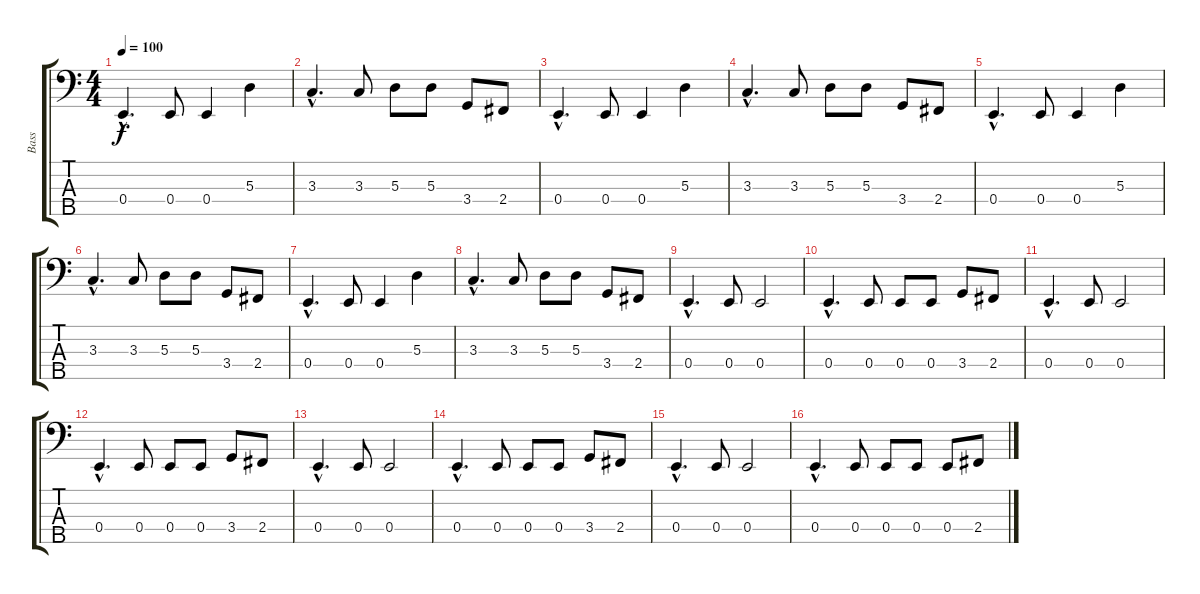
\track ("Bass" "Bass") {instrument slapbass2}
\staff {score tabs}
\tuning (G2 D2 A1 E1 B0) {hide}
\ts (4 4)
\tempo 100
\clef f4
\ks c
0.4{hac}.4{d dy f instrument slapbass2} 0.4.8 0.4.4 5.3.4 |
3.3{hac}.4{d} 3.3.8 5.3.8 5.3.8 3.4.8 2.4.8 |
0.4{hac}.4{d} 0.4.8 0.4.4 5.3.4 |
3.3{hac}.4{d} 3.3.8 5.3.8 5.3.8 3.4.8 2.4.8 |
0.4{hac}.4{d} 0.4.8 0.4.4 5.3.4 |
3.3{hac}.4{d} 3.3.8 5.3.8 5.3.8 3.4.8 2.4.8 |
0.4{hac}.4{d} 0.4.8 0.4.4 5.3.4 |
3.3{hac}.4{d} 3.3.8 5.3.8 5.3.8 3.4.8 2.4.8 |
0.4{hac}.4{d} 0.4.8 0.4.2 |
0.4{hac}.4{d} 0.4.8 0.4.8 0.4.8 3.4.8 2.4.8 |
0.4{hac}.4{d} 0.4.8 0.4.2 |
0.4{hac}.4{d} 0.4.8 0.4.8 0.4.8 3.4.8 2.4.8 |
0.4{hac}.4{d} 0.4.8 0.4.2 |
0.4{hac}.4{d} 0.4.8 0.4.8 0.4.8 3.4.8 2.4.8 |
0.4{hac}.4{d} 0.4.8 0.4.2 |
0.4{hac}.4{d} 0.4.8 0.4.8 0.4.8 0.4.8 2.4.8
